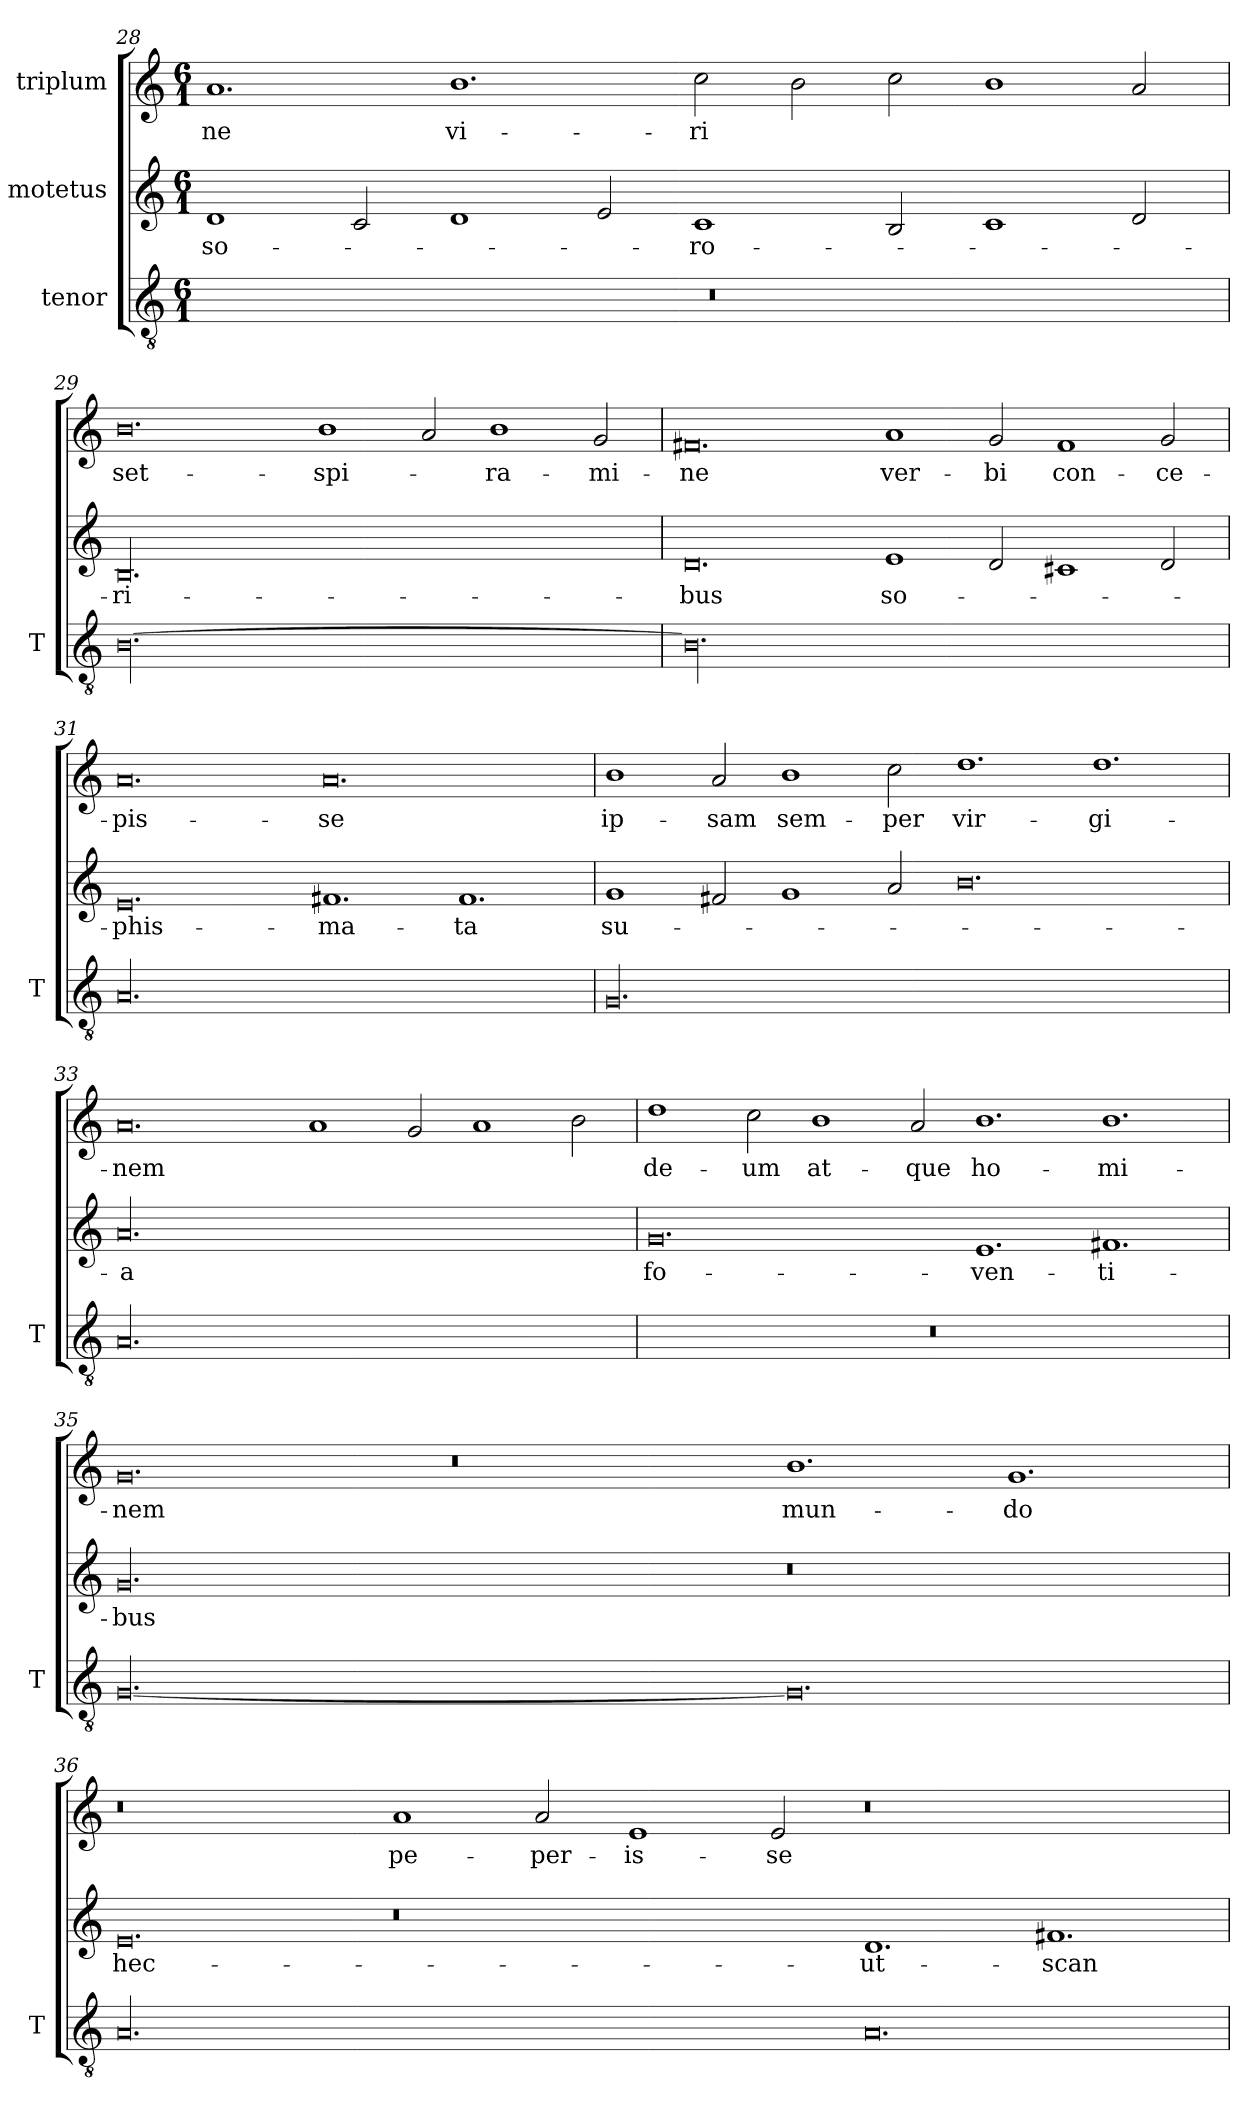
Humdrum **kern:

**kern	**kern	**text	**kern	**text
*part3	*part2	*part2	*part1	*part1
*staff3	*staff2	*staff2	*staff1	*staff1
*I"tenor	*I"motetus	*	*I"triplum	*
*I'T	*	*	*	*
*clefGv2	*clefG2	*	*clefG2	*
*k[]	*k[]	*	*k[]	*
*C:	*C:	*	*C:	*
*M6/1	*M6/1	*	*M6/1	*
=28	=28	=28	=28	=28
00.r	1d/	so-	1.a/	-ne
.	2c/	.	.	.
.	1d/	.	1.b\	vi-
.	2e/	.	.	.
.	1c/	-ro-	2cc\	-ri
.	.	.	2b\	.
.	2B/	.	2cc\	.
.	1c/	.	1b\	.
.	2d/	.	2a/	.
=29	=29	=29	=29	=29
[00.B\	00.B/	-ri-	0.b\	set-
.	.	.	1b\	spi-
.	.	.	2a/	.
.	.	.	1b\	-ra-
.	.	.	2g/	-mi-
=30	=30	=30	=30	=30
00.B\]	0.d/	-bus	0.f#X/	-ne
.	1e/	so-	1a/	ver-
.	2d/	.	2g/	-bi
.	1c#X/	.	1f#/	con-
.	2d/	.	2g/	-ce-
=31	=31	=31	=31	=31
00.A/	0.e/	-phis-	0.a/	-pis-
.	1.f#X/	-ma-	0.a/	-se
.	1.f#/	-ta	.	.
!!LO:PB:g=z
=32	=32	=32	=32	=32
00.G/	1g/	su-	1b\	ip-
.	2f#X/	.	2a/	-sam
.	1g/	.	1b\	sem-
.	2a/	.	2cc\	-per
.	0.b\	.	1.dd\	vir-
.	.	.	1.dd\	-gi-
=33	=33	=33	=33	=33
00.A/	00.a/	-a	0.a/	-nem
.	.	.	1a/	.
.	.	.	2g/	.
.	.	.	1a/	.
.	.	.	2b\	.
=34	=34	=34	=34	=34
00.r	0.g/	fo-	1dd\	de-
.	.	.	2cc\	-um
.	.	.	1b\	at-
.	.	.	2a/	-que
.	1.e/	-ven-	1.b\	ho-
.	1.f#X/	-ti-	1.b\	-mi-
=35	=35	=35	=35	=35
[00.Gi/	00.g/	-bus	0.g/	-nem
.	.	.	0.r	.
0.Gi/]	0.r	.	1.b\	mun-
.	.	.	1.g/	-do
=36	=36	=36	=36	=36
00.Ai/	0.e/	hec-	0.r	.
.	0.r	.	1a/	pe-
.	.	.	2a/	-per-
.	.	.	1e/	-is-
.	.	.	2e/	-se
0.Ai/	1.d/	ut-	0.r	.
.	1.f#X/	scan-	.	.
=	=	=	=	=
*-	*-	*-	*-	*-
